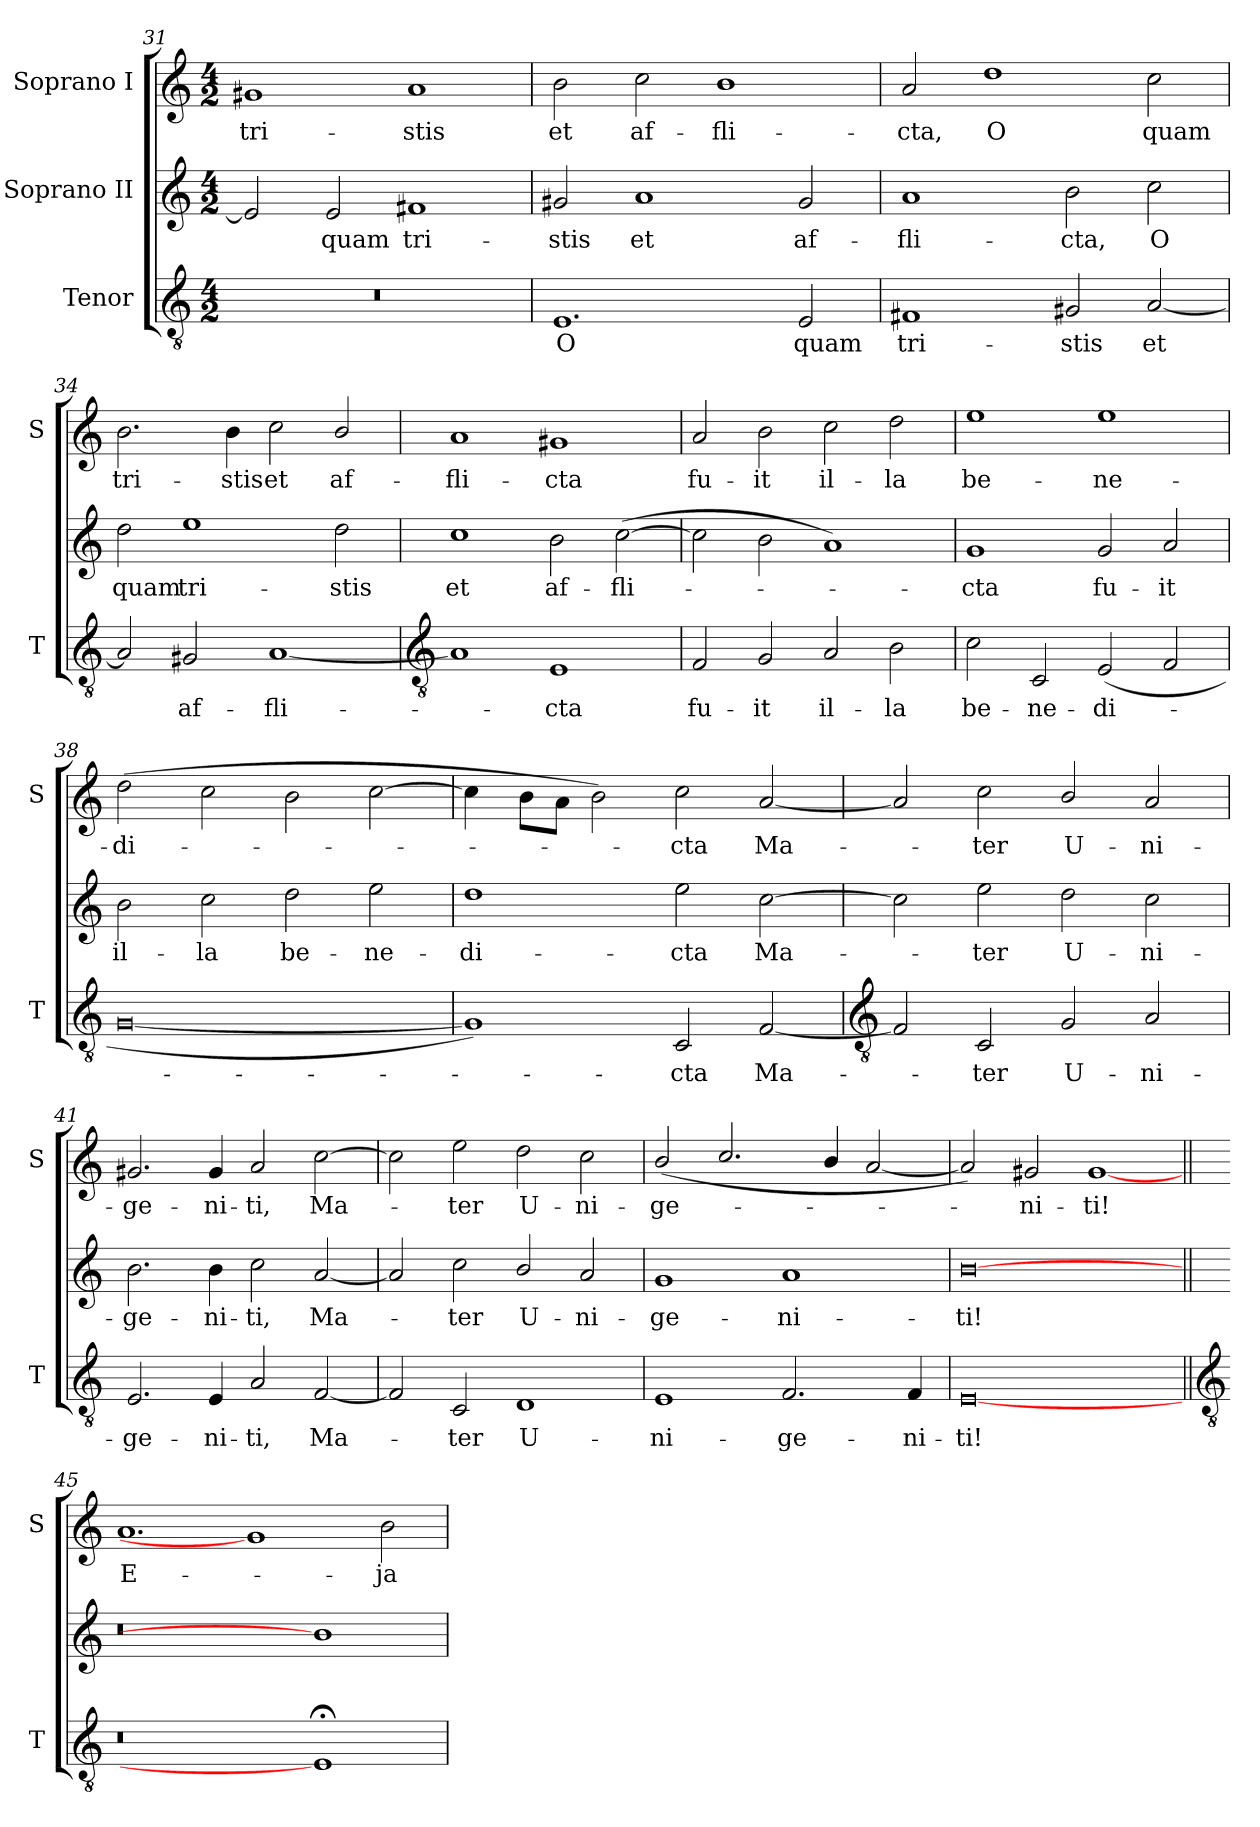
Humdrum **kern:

**kern	**text	**kern	**text	**kern	**text
*part3	*part3	*part2	*part2	*part1	*part1
*staff3	*staff3	*staff2	*staff2	*staff1	*staff1
*I"Tenor	*	*I"Soprano II	*	*I"Soprano I	*
*I'T	*	*	*	*I'S	*
*clefGv2	*	*clefG2	*	*clefG2	*
*k[]	*	*k[]	*	*k[]	*
*C:	*	*C:	*	*C:	*
*M4/2	*	*M4/2	*	*M4/2	*
=31	=31	=31	=31	=31	=31
!	!	!	!	!	!LO:LY:b
0r	.	2e]	.	1g#X	tri-
!	!	!	!LO:LY:b	!	!
.	.	2e	quam	.	.
!	!	!	!LO:LY:b	!	!LO:LY:b
.	.	1f#X	tri-	1a	-stis
=32	=32	=32	=32	=32	=32
!	!LO:LY:b	!	!LO:LY:b	!	!LO:LY:b
1.E	O	2g#X	-stis	2b	et
!	!	!	!LO:LY:b	!	!LO:LY:b
.	.	1a	et	2cc	af-
!	!	!	!	!	!LO:LY:b
.	.	.	.	1b	-fli-
!	!LO:LY:b	!	!LO:LY:b	!	!
2E	quam	2g#	af-	.	.
=33	=33	=33	=33	=33	=33
!	!LO:LY:b	!	!LO:LY:b	!	!LO:LY:b
1F#X	tri-	1a	-fli-	2a	-cta,
!	!	!	!	!	!LO:LY:b
.	.	.	.	1dd	O
!	!LO:LY:b	!	!LO:LY:b	!	!
2G#X	-stis	2b	-cta,	.	.
!	!LO:LY:b	!	!LO:LY:b	!	!LO:LY:b
[2A	et	2cc	O	2cc	quam
=34	=34	=34	=34	=34	=34
!	!	!	!LO:LY:b	!	!LO:LY:b
2A]	.	2dd	quam	2.b	tri-
!	!LO:LY:b	!	!LO:LY:b	!	!
2G#X	af-	1ee	tri-	.	.
!	!	!	!	!	!LO:LY:b
.	.	.	.	4b	-stis
!	!LO:LY:b	!	!	!	!LO:LY:b
[1A	-fli-	.	.	2cc	et
!	!	!	!LO:LY:b	!	!LO:LY:b
.	.	2dd	-stis	2b/	af-
!!LO:LB:g=z
=35	=35	=35	=35	=35	=35
*clefGv2	*	*	*	*	*
!	!	!	!LO:LY:b	!	!LO:LY:b
1A]	.	1cc	et	1a	-fli-
!	!LO:LY:b	!	!LO:LY:b	!	!LO:LY:b
1E	cta	2b	af-	1g#X	-cta
!	!	!	!LO:LY:b	!	!
.	.	(>[2cc	-fli-	.	.
=36	=36	=36	=36	=36	=36
!	!LO:LY:b	!	!	!	!LO:LY:b
2F	fu-	2cc]	.	2a	fu-
!	!LO:LY:b	!	!	!	!LO:LY:b
2G	-it	2b\	.	2b	-it
!	!LO:LY:b	!	!	!	!LO:LY:b
2A	il-	1a)	.	2cc	il-
!	!LO:LY:b	!	!	!	!LO:LY:b
2B	-la	.	.	2dd	-la
=37	=37	=37	=37	=37	=37
!	!LO:LY:b	!	!LO:LY:b	!	!LO:LY:b
2c	be-	1g	cta	1ee	be-
!	!LO:LY:b	!	!	!	!
2C	-ne-	.	.	.	.
!	!LO:LY:b	!	!LO:LY:b	!	!LO:LY:b
(<2E	-di-	2g	fu-	1ee	-ne-
!	!	!	!LO:LY:b	!	!
2F	.	2a	-it	.	.
=38	=38	=38	=38	=38	=38
!	!	!	!LO:LY:b	!	!LO:LY:b
[0G	.	2b	il-	(>2dd	-di-
!	!	!	!LO:LY:b	!	!
.	.	2cc	-la	2cc	.
!	!	!	!LO:LY:b	!	!
.	.	2dd	be-	2b	.
!	!	!	!LO:LY:b	!	!
.	.	2ee	-ne-	[2cc	.
=39	=39	=39	=39	=39	=39
!	!	!	!LO:LY:b	!	!
1G])	.	1dd	-di-	4cc]	.
.	.	.	.	8b\L	.
.	.	.	.	8a\J	.
.	.	.	.	2b)	.
!	!LO:LY:b	!	!LO:LY:b	!	!LO:LY:b
2C	cta	2ee	-cta	2cc	cta
!	!LO:LY:b	!	!LO:LY:b	!	!LO:LY:b
[2F	Ma-	[2cc	Ma-	[2a	Ma-
!!LO:LB:g=z
=40	=40	=40	=40	=40	=40
*clefGv2	*	*	*	*	*
2F]	.	2cc]	.	2a]	.
!	!LO:LY:b	!	!LO:LY:b	!	!LO:LY:b
2C	ter	2ee	ter	2cc	ter
!	!LO:LY:b	!	!LO:LY:b	!	!LO:LY:b
2G	U-	2dd	U-	2b/	U-
!	!LO:LY:b	!	!LO:LY:b	!	!LO:LY:b
2A	-ni-	2cc	-ni-	2a	-ni-
=41	=41	=41	=41	=41	=41
!	!LO:LY:b	!	!LO:LY:b	!	!LO:LY:b
2.E	-ge-	2.b	-ge-	2.g#X	-ge-
!	!LO:LY:b	!	!LO:LY:b	!	!LO:LY:b
4E	-ni-	4b	-ni-	4g#	-ni-
!	!LO:LY:b	!	!LO:LY:b	!	!LO:LY:b
2A	-ti,	2cc	-ti,	2a	-ti,
!	!LO:LY:b	!	!LO:LY:b	!	!LO:LY:b
[2F	Ma-	[2a	Ma-	[2cc	Ma-
=42	=42	=42	=42	=42	=42
2F]	.	2a]	.	2cc]	.
!	!LO:LY:b	!	!LO:LY:b	!	!LO:LY:b
2C	ter	2cc	ter	2ee	ter
!	!LO:LY:b	!	!LO:LY:b	!	!LO:LY:b
1D	U-	2b/	U-	2dd	U-
!	!	!	!LO:LY:b	!	!LO:LY:b
.	.	2a	-ni-	2cc	-ni-
=43	=43	=43	=43	=43	=43
!	!LO:LY:b	!	!LO:LY:b	!	!LO:LY:b
1E	-ni-	1g	-ge-	(<2b/	-ge-
.	.	.	.	2.cc/	.
!	!LO:LY:b	!	!LO:LY:b	!	!
2.F	-ge-	1a	-ni-	.	.
.	.	.	.	4b/	.
.	.	.	.	[2a	.
!	!LO:LY:b	!	!	!	!
4F	-ni-	.	.	.	.
=44	=44	=44	=44	=44	=44
!	!LO:LY:b	!	!LO:LY:b	!	!
[0E	-ti!	[0b	-ti!	2a])	.
!	!	!	!	!	!LO:LY:b
.	.	.	.	2g#X	ni-
!	!	!	!	!	!LO:LY:b
.	.	.	.	[1g#	-ti!
!!LO:LB:g=z
=45||	=45||	=45||	=45||	=45||	=45||
*clefGv2	*	*	*	*	*
!	!	!	!	!	!LO:LY:b
0r	.	0r	.	1.a	E-
.	.	.	.	1g#]	.
1E;<]	.	1b]	.	.	.
!	!	!	!	!	!LO:LY:b
.	.	.	.	2b	-ja
=	=	=	=	=	=
*-	*-	*-	*-	*-	*-
